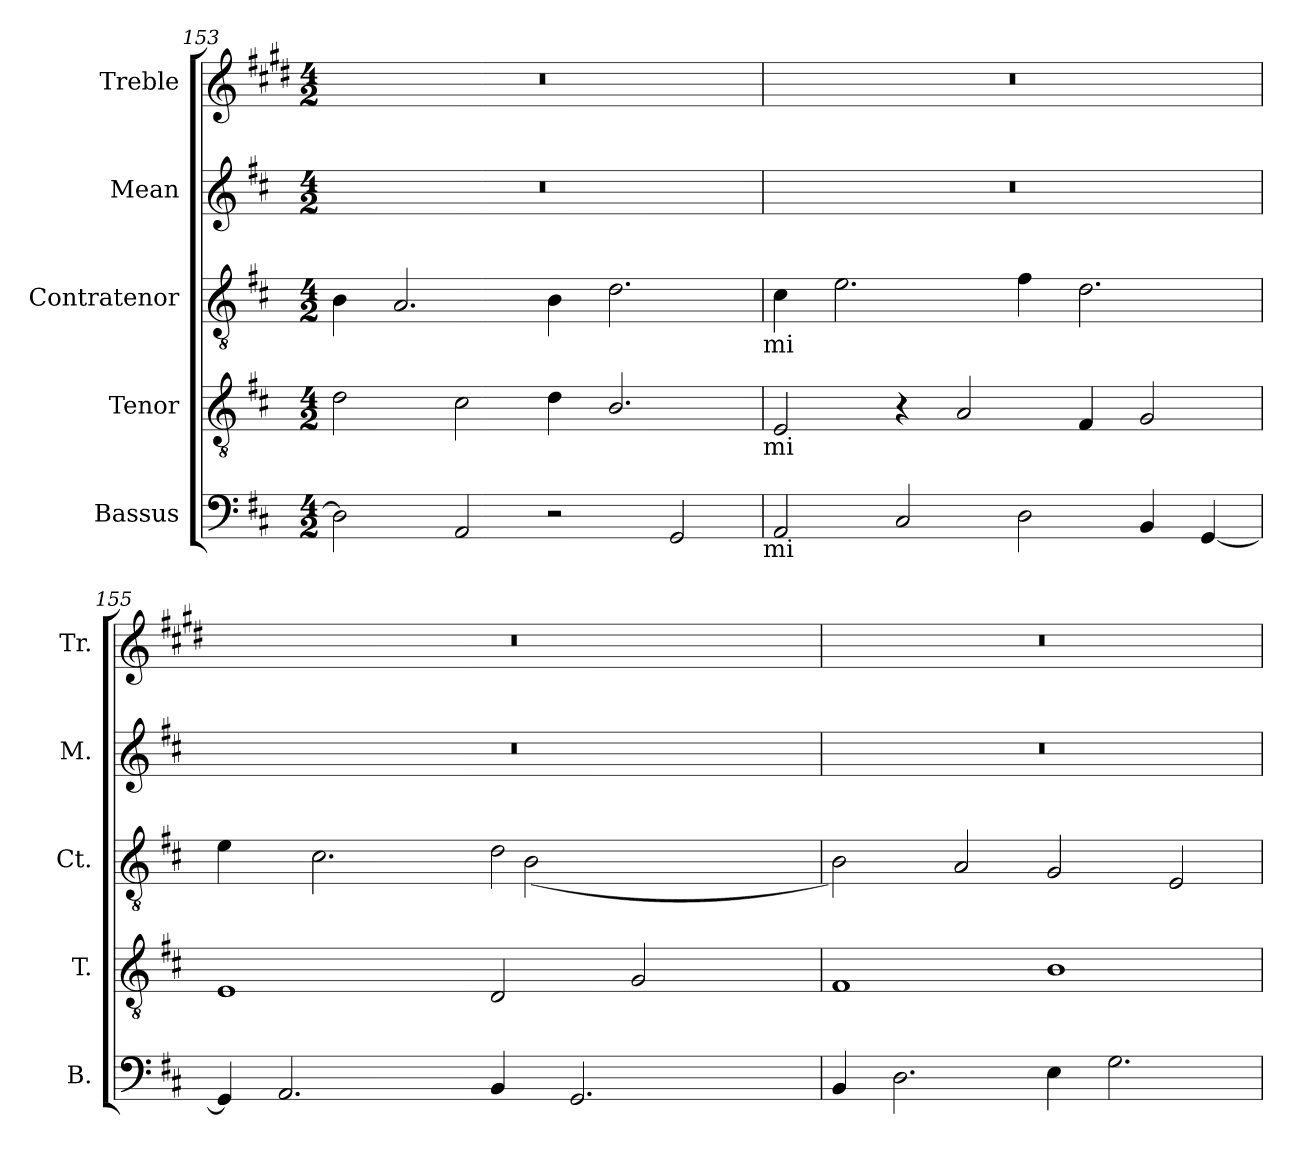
**kern	**kern	**kern	**kern	**kern
*part5	*part4	*part3	*part2	*part1
*staff5	*staff4	*staff3	*staff2	*staff1
*I"Bassus	*I"Tenor	*I"Contratenor	*I"Mean	*I"Treble
*I'B.	*I'T.	*I'Ct.	*I'M.	*I'Tr.
*clefF4	*clefGv2	*clefGv2	*clefG2	*clefG2
*ITrd7c12	*	*	*	*ITrd1c2
*k[f#c#]	*k[f#c#]	*k[f#c#]	*k[f#c#]	*k[f#c#]
*D:	*D:	*D:	*D:	*D:
*M4/2	*M4/2	*M4/2	*M4/2	*M4/2
=153	=153	=153	=153	=153
2DD\]	2d\	4B\	0r	0r
.	.	2.A/	.	.
2AAA/	2c#\	.	.	.
2r	4d\	4B\	.	.
.	2.B/	2.d\	.	.
2GGG/	.	.	.	.
!	!	!LO:TX:b:t=mi	!	!
!	!LO:TX:b:t=mi	!	!	!
!LO:TX:b:t=mi	!	!	!	!
=154	=154	=154	=154	=154
2AAA/	2E/	4c#\	0r	0r
.	.	2.e\	.	.
2CC#/	4r	.	.	.
.	2A/	.	.	.
2DD\	.	4f#\	.	.
.	4F#/	2.d\	.	.
4BBB/	2G/	.	.	.
[>4GGG/	.	.	.	.
!!LO:PB:g=z
=155	=155	=155	=155	=155
*	*	*^	*	*
*	*	*	*^	*	*
4GGG/]	1E	4e\	4ryy	1ryy	0r	0r
2.AAA/	.	16.ryy	16.ryy	.	.	.
.	.	4ryy	2.c#\	.	.	.
.	.	8ryy	.	.	.	.
.	.	32ryy	.	.	.	.
.	.	1ryy	.	.	.	.
4BBB/	2D/	.	.	2d\	.	.
.	.	.	(>2B\	.	.	.
2.GGG/	.	.	.	.	.	.
.	2G/	.	.	4ryy	.	.
.	.	.	4ryy	.	.	.
.	.	4ryy	.	8ryy	.	.
.	.	.	8ryy	.	.	.
.	.	.	.	32ryy	.	.
.	.	.	.	16.ryy	.	.
.	.	.	32ryy	.	.	.
*	*	*v	*v	*v	*	*
=156	=156	=156	=156	=156
4BBB/	1F#	2B\)	0r	0r
2.DD\	.	.	.	.
.	.	2A/	.	.
4EE\	1B	2G/	.	.
2.GG\	.	.	.	.
.	.	2E/	.	.
=	=	=	=	=
*-	*-	*-	*-	*-
